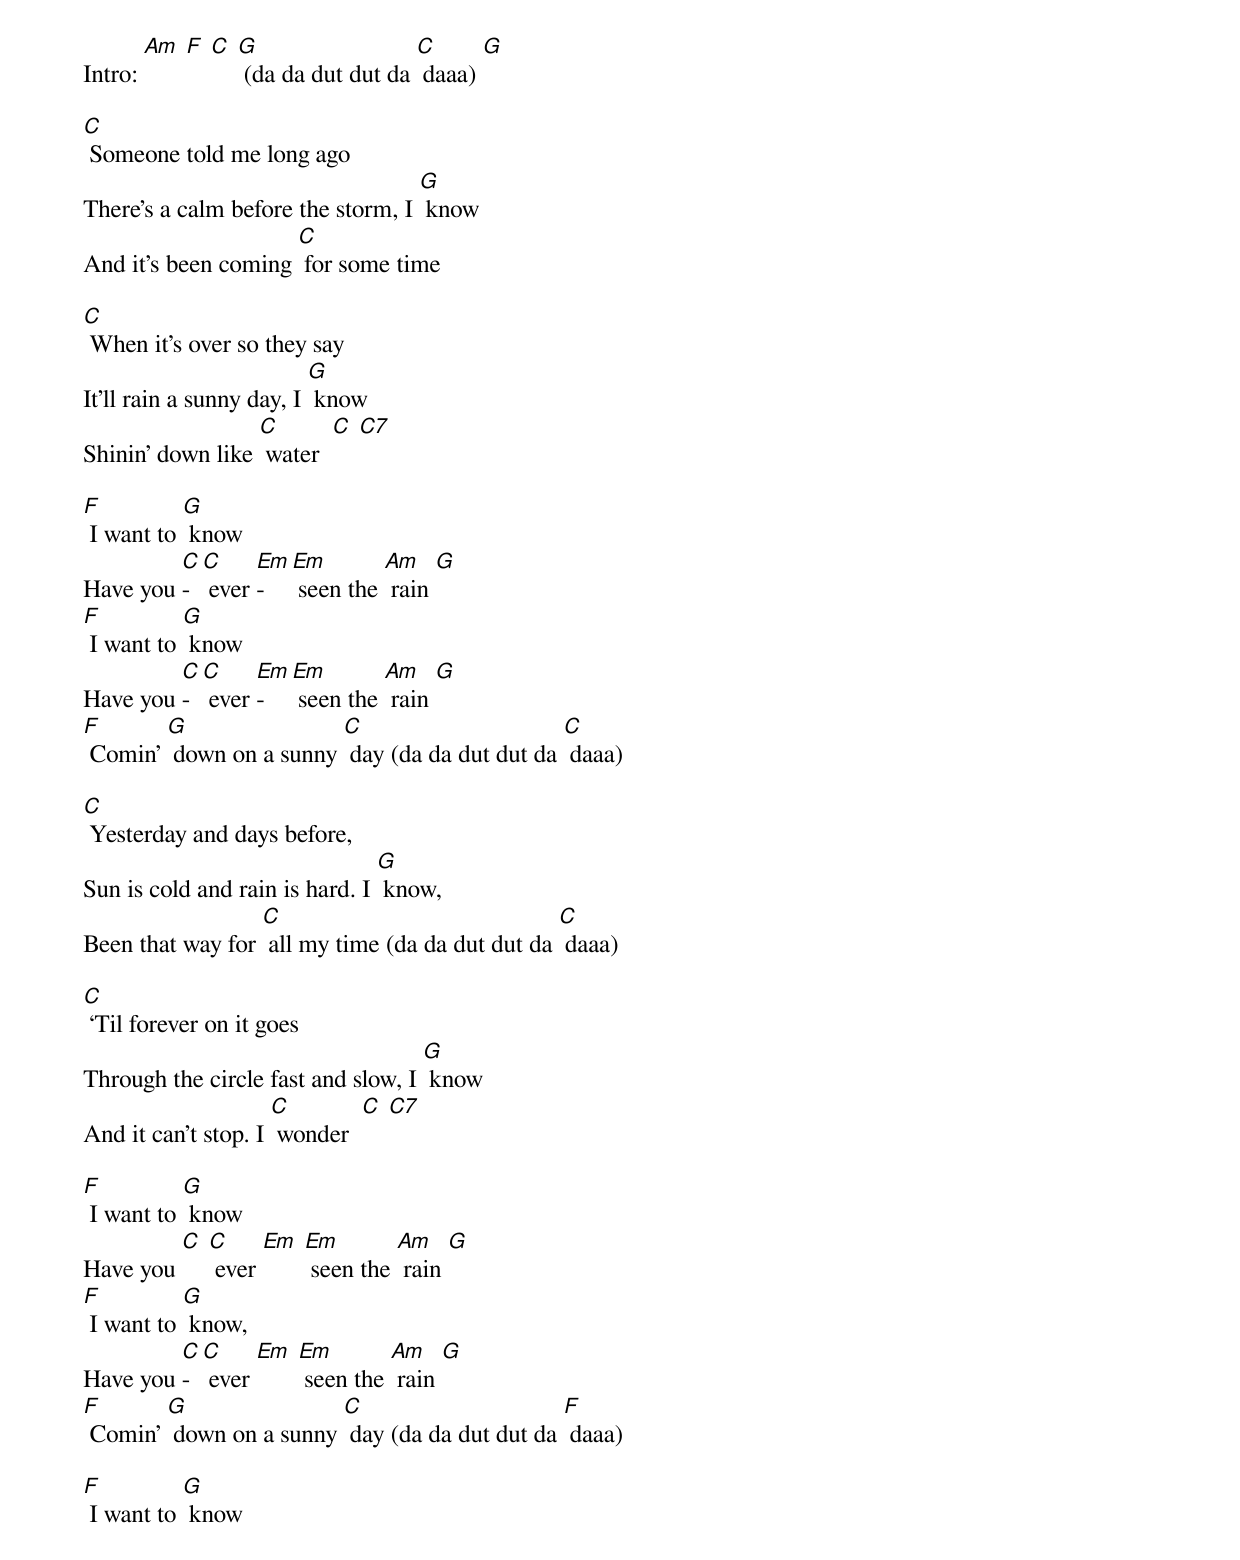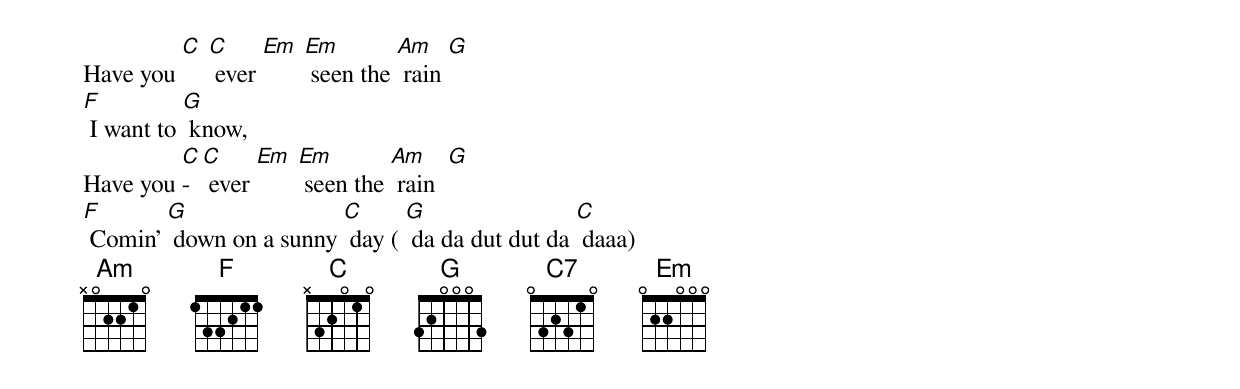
Intro: [Am] [F] [C] [G] (da da dut dut da [C] daaa) [G]

[C] Someone told me long ago
There's a calm before the storm, I [G] know
And it’s been coming [C] for some time

[C] When it’s over so they say
It'll rain a sunny day, I [G] know
Shinin’ down like [C] water  [C] [C7]

[F] I want to [G] know
Have you [C]-[C] ever [Em]-[Em] seen the [Am] rain [G]
[F] I want to [G] know
Have you [C]-[C] ever [Em]-[Em] seen the [Am] rain [G]
[F] Comin’ [G] down on a sunny [C] day (da da dut dut da [C] daaa)

[C] Yesterday and days before,
Sun is cold and rain is hard. I [G] know,
Been that way for [C] all my time (da da dut dut da [C] daaa)

[C] ‘Til forever on it goes
Through the circle fast and slow, I [G] know
And it can't stop. I [C] wonder  [C] [C7]

[F] I want to [G] know
Have you [C] [C] ever [Em] [Em] seen the [Am] rain [G]
[F] I want to [G] know,
Have you [C]-[C] ever [Em] [Em] seen the [Am] rain [G]
[F] Comin’ [G] down on a sunny [C] day (da da dut dut da [F] daaa)

[F] I want to [G] know
Have you [C] [C] ever [Em] [Em] seen the [Am] rain [G]
[F] I want to [G] know,
Have you [C]-[C] ever [Em] [Em] seen the [Am] rain  [G]
[F] Comin’ [G] down on a sunny [C] day ( [G] da da dut dut da [C] daaa)
